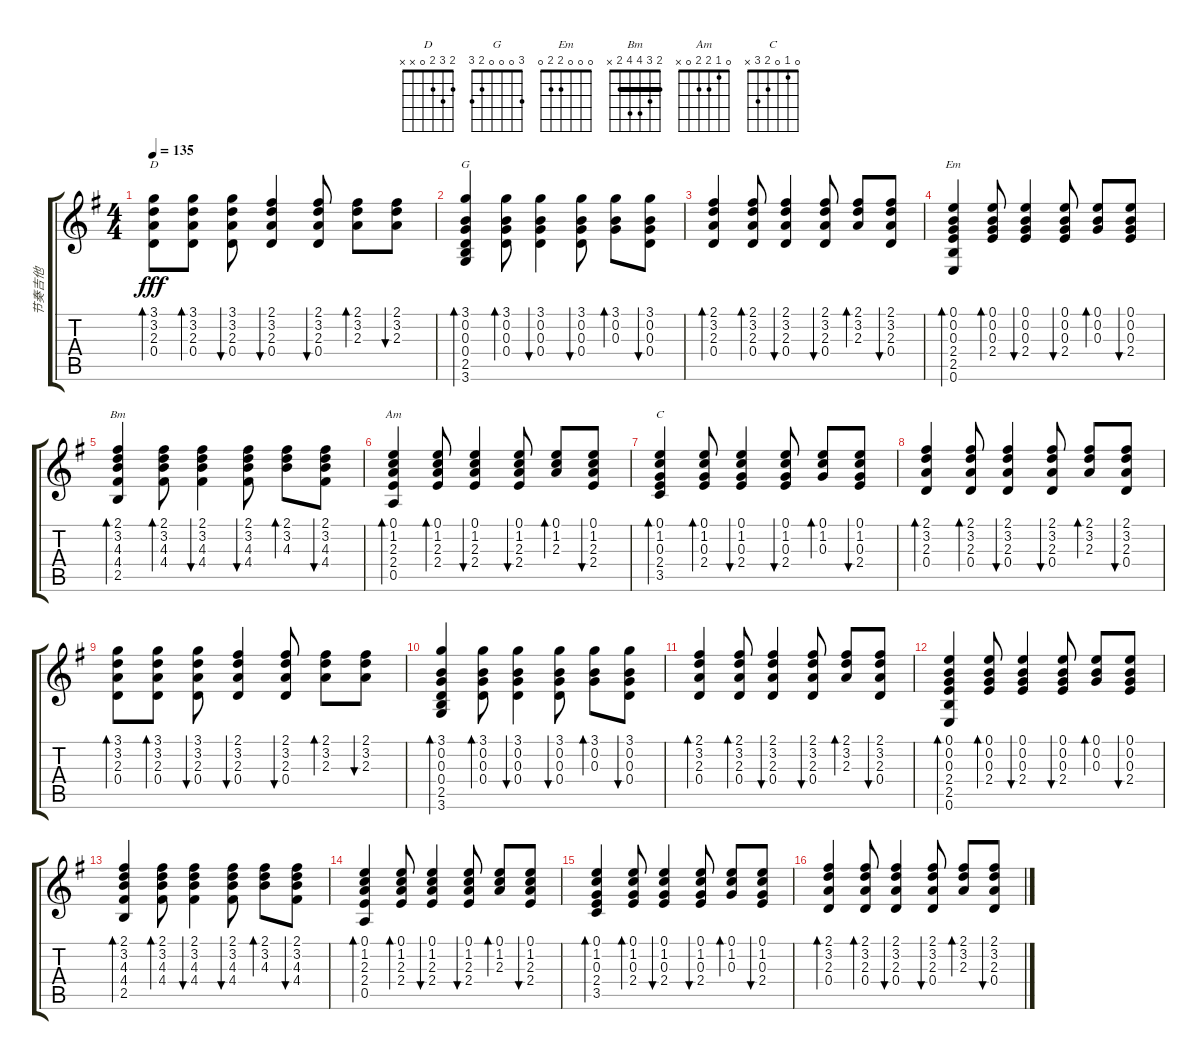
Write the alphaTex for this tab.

\track ("节奏吉他" "节奏吉他") {instrument acousticguitarsteel}
\staff {score tabs}
\tuning (E4 B3 G3 D3 A2 E2) {hide}
\chord ("D" 2 3 2 0 x x)
\chord ("G" 3 0 0 0 2 3)
\chord ("Em" 0 0 0 2 2 0)
\chord ("Bm" 2 3 4 4 2 x) {barre 2}
\chord ("Am" 0 1 2 2 0 x)
\chord ("C" 0 1 0 2 3 x)
\ts (4 4)
\tempo 135
\clef g2
\ks g
(3.1 3.2 2.3 0.4).8{bd 60 ch "D" dy fff} (3.1 3.2 2.3 0.4).8{bd 60} (3.1 3.2 2.3 0.4).8{bu 60} (2.1 3.2 2.3 0.4).4{bu 60} (2.1 3.2 2.3 0.4).8{bu 60} (2.1 3.2 2.3).8{bd 60} (2.1 3.2 2.3).8{bu 60} |
(3.1 0.2 0.3 0.4 2.5 3.6).4{bd 60 ch "G"} (3.1 0.2 0.3 0.4).8{bd 60} (3.1 0.2 0.3 0.4).4{bu 60} (3.1 0.2 0.3 0.4).8{bu 60} (3.1 0.2 0.3).8{bd 60} (3.1 0.2 0.3 0.4).8{bu 60} |
(2.1 3.2 2.3 0.4).4{bd 60} (2.1 3.2 2.3 0.4).8{bd 60} (2.1 3.2 2.3 0.4).4{bu 60} (2.1 3.2 2.3 0.4).8{bu 60} (2.1 3.2 2.3).8{bd 60} (2.1 3.2 2.3 0.4).8{bu 60} |
(0.1 0.2 0.3 2.4 2.5 0.6).4{bd 60 ch "Em"} (0.1 0.2 0.3 2.4).8{bd 60} (0.1 0.2 0.3 2.4).4{bu 60} (0.1 0.2 0.3 2.4).8{bu 60} (0.1 0.2 0.3).8{bd 60} (0.1 0.2 0.3 2.4).8{bu 60} |
(2.1 3.2 4.3 4.4 2.5).4{bd 60 ch "Bm"} (2.1 3.2 4.3 4.4).8{bd 60} (2.1 3.2 4.3 4.4).4{bu 60} (2.1 3.2 4.3 4.4).8{bu 60} (2.1 3.2 4.3).8{bd 60} (2.1 3.2 4.3 4.4).8{bu 60} |
(0.1 1.2 2.3 2.4 0.5).4{bd 60 ch "Am"} (0.1 1.2 2.3 2.4).8{bd 60} (0.1 1.2 2.3 2.4).4{bu 60} (0.1 1.2 2.3 2.4).8{bu 60} (0.1 1.2 2.3).8{bd 60} (0.1 1.2 2.3 2.4).8{bu 60} |
(0.1 1.2 0.3 2.4 3.5).4{bd 60 ch "C"} (0.1 1.2 0.3 2.4).8{bd 60} (0.1 1.2 0.3 2.4).4{bu 60} (0.1 1.2 0.3 2.4).8{bu 60} (0.1 1.2 0.3).8{bd 60} (0.1 1.2 0.3 2.4).8{bu 60} |
(2.1 3.2 2.3 0.4).4{bd 60} (2.1 3.2 2.3 0.4).8{bd 60} (2.1 3.2 2.3 0.4).4{bu 60} (2.1 3.2 2.3 0.4).8{bu 60} (2.1 3.2 2.3).8{bd 60} (2.1 3.2 2.3 0.4).8{bu 60} |
(3.1 3.2 2.3 0.4).8{bd 60} (3.1 3.2 2.3 0.4).8{bd 60} (3.1 3.2 2.3 0.4).8{bu 60} (2.1 3.2 2.3 0.4).4{bu 60} (2.1 3.2 2.3 0.4).8{bu 60} (2.1 3.2 2.3).8{bd 60} (2.1 3.2 2.3).8{bu 60} |
(3.1 0.2 0.3 0.4 2.5 3.6).4{bd 60} (3.1 0.2 0.3 0.4).8{bd 60} (3.1 0.2 0.3 0.4).4{bu 60} (3.1 0.2 0.3 0.4).8{bu 60} (3.1 0.2 0.3).8{bd 60} (3.1 0.2 0.3 0.4).8{bu 60} |
(2.1 3.2 2.3 0.4).4{bd 60} (2.1 3.2 2.3 0.4).8{bd 60} (2.1 3.2 2.3 0.4).4{bu 60} (2.1 3.2 2.3 0.4).8{bu 60} (2.1 3.2 2.3).8{bd 60} (2.1 3.2 2.3 0.4).8{bu 60} |
(0.1 0.2 0.3 2.4 2.5 0.6).4{bd 60} (0.1 0.2 0.3 2.4).8{bd 60} (0.1 0.2 0.3 2.4).4{bu 60} (0.1 0.2 0.3 2.4).8{bu 60} (0.1 0.2 0.3).8{bd 60} (0.1 0.2 0.3 2.4).8{bu 60} |
(2.1 3.2 4.3 4.4 2.5).4{bd 60} (2.1 3.2 4.3 4.4).8{bd 60} (2.1 3.2 4.3 4.4).4{bu 60} (2.1 3.2 4.3 4.4).8{bu 60} (2.1 3.2 4.3).8{bd 60} (2.1 3.2 4.3 4.4).8{bu 60} |
(0.1 1.2 2.3 2.4 0.5).4{bd 60} (0.1 1.2 2.3 2.4).8{bd 60} (0.1 1.2 2.3 2.4).4{bu 60} (0.1 1.2 2.3 2.4).8{bu 60} (0.1 1.2 2.3).8{bd 60} (0.1 1.2 2.3 2.4).8{bu 60} |
(0.1 1.2 0.3 2.4 3.5).4{bd 60} (0.1 1.2 0.3 2.4).8{bd 60} (0.1 1.2 0.3 2.4).4{bu 60} (0.1 1.2 0.3 2.4).8{bu 60} (0.1 1.2 0.3).8{bd 60} (0.1 1.2 0.3 2.4).8{bu 60} |
(2.1 3.2 2.3 0.4).4{bd 60} (2.1 3.2 2.3 0.4).8{bd 60} (2.1 3.2 2.3 0.4).4{bu 60} (2.1 3.2 2.3 0.4).8{bu 60} (2.1 3.2 2.3).8{bd 60} (2.1 3.2 2.3 0.4).8{bu 60}
